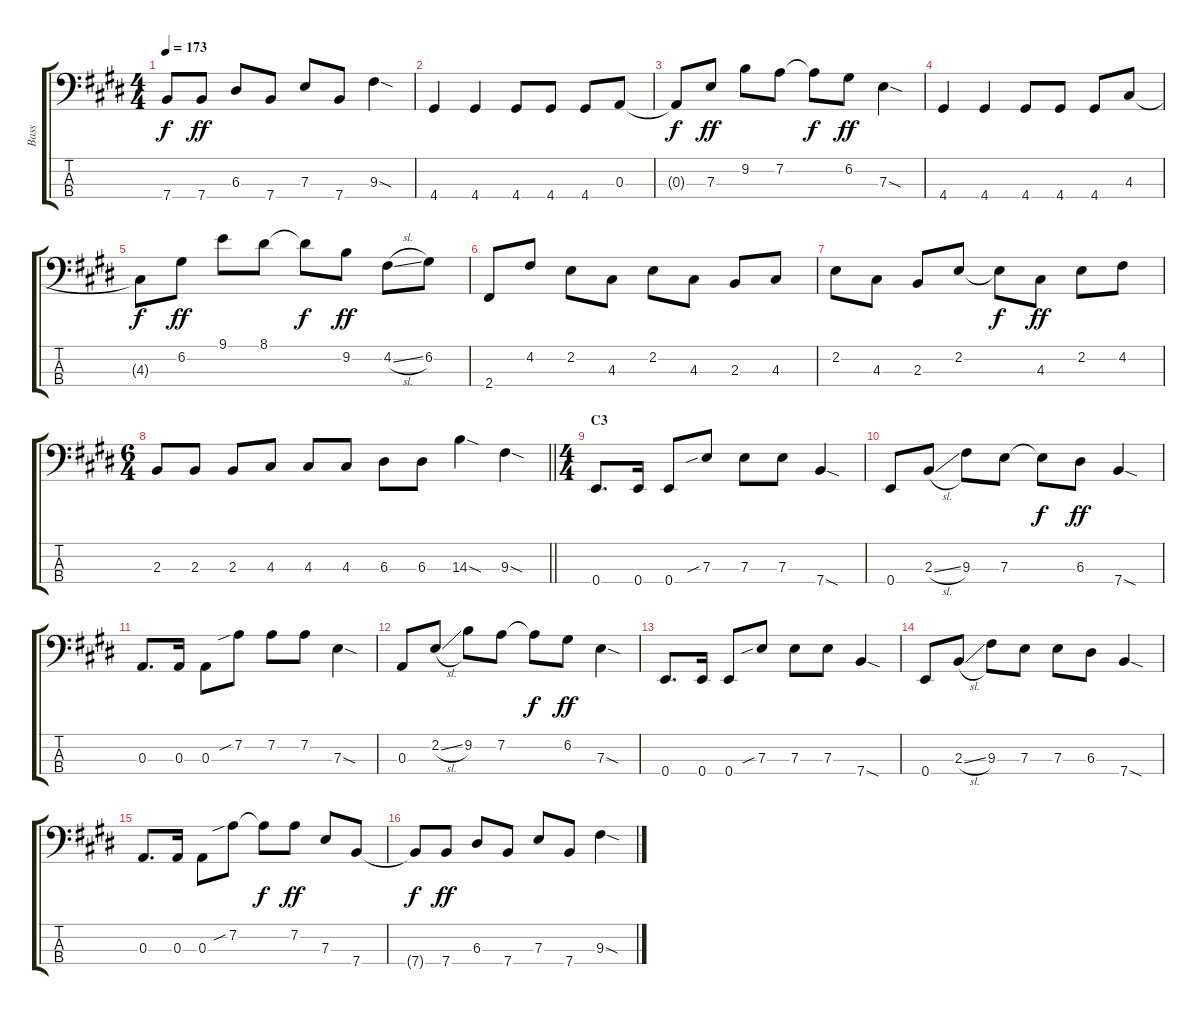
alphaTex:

\track ("Bass" "Bass") {instrument electricbasspick}
\staff {score tabs}
\tuning (G2 D2 A1 E1) {hide}
\ts (4 4)
\tempo 173
\clef f4
\ks e
7.4{t}.8{dy f} 7.4.8{dy ff} 6.3.8 7.4.8 7.3.8 7.4.8 9.3{sod}.4 |
4.4.4 4.4.4 4.4.8 4.4.8 4.4.8 0.3.8 |
0.3{t}.8{dy f} 7.3.8{dy ff} 9.2.8 7.2.8 7.2{t}.8{dy f} 6.2.8{dy ff} 7.3{sod}.4 |
4.4.4 4.4.4 4.4.8 4.4.8 4.4.8 4.3.8 |
4.3{t}.8{dy f} 6.2.8{dy ff} 9.1.8 8.1.8 8.1{t}.8{dy f} 9.2.8{dy ff} 4.2{sl}.8 6.2.8 |
2.4.8 4.2.8 2.2.8 4.3.8 2.2.8 4.3.8 2.3.8 4.3.8 |
2.2.8 4.3.8 2.3.8 2.2.8 2.2{t}.8{dy f} 4.3.8{dy ff} 2.2.8 4.2.8 |
\ts (6 4)
\barLineRight lightlight
2.3.8 2.3.8 2.3.8 4.3.8 4.3.8 4.3.8 6.3.8 6.3.8 14.3{sod}.4 9.3{sod}.4 |
\ts (4 4)
\section ("" "C3")
0.4.8{d} 0.4.16 0.4.8 7.3{sib}.8 7.3.8 7.3.8 7.4{sod}.4 |
0.4.8 2.3{sl}.8 9.3.8 7.3.8 7.3{t}.8{dy f} 6.3.8{dy ff} 7.4{sod}.4 |
0.3.8{d} 0.3.16 0.3.8 7.2{sib}.8 7.2.8 7.2.8 7.3{sod}.4 |
0.3.8 2.2{sl}.8 9.2.8 7.2.8 7.2{t}.8{dy f} 6.2.8{dy ff} 7.3{sod}.4 |
0.4.8{d} 0.4.16 0.4.8 7.3{sib}.8 7.3.8 7.3.8 7.4{sod}.4 |
0.4.8 2.3{sl}.8 9.3.8 7.3.8 7.3.8 6.3.8 7.4{sod}.4 |
0.3.8{d} 0.3.16 0.3.8 7.2{sib}.8 7.2{t}.8{dy f} 7.2.8{dy ff} 7.3.8 7.4.8 |
7.4{t}.8{dy f} 7.4.8{dy ff} 6.3.8 7.4.8 7.3.8 7.4.8 9.3{sod}.4
